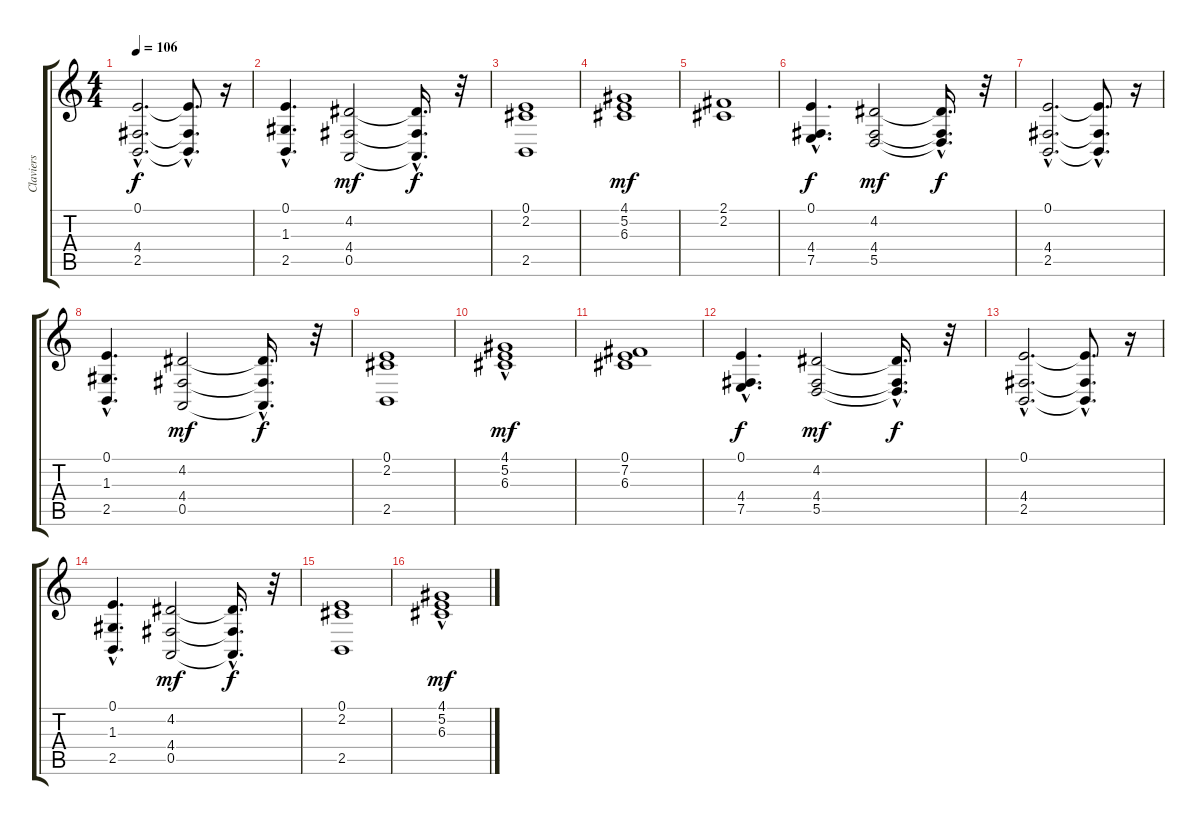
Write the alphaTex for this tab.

\track ("Claviers" "Claviers") {instrument pad3polysynth}
\staff {score tabs}
\tuning (E4 B3 G3 D3 A2 E2) {hide}
\ts (4 4)
\tempo 106
\clef g2
\ks c
(0.1{hac} 4.4{hac} 2.5{hac}).2{d dy f} (0.1{hac t} 4.4{hac t} 2.5{hac t}).8{d} r.16 |
(0.1{hac} 1.3{hac} 2.5{hac}).4{d} (4.2 4.4 0.5).2{dy mf} (4.2{hac t} 4.4{t} 0.5{t}).16{d dy f} r.32 |
(0.1 2.2 2.5).1 |
(4.1 5.2 6.3).1{dy mf} |
(2.1 2.2).1 |
(0.1{hac} 4.4 7.5).4{d dy f} (4.2 4.4 5.5).2{dy mf} (4.2{hac t} 4.4{hac t} 5.5{t}).16{d dy f} r.32 |
(0.1{hac} 4.4{hac} 2.5{hac}).2{d} (0.1{hac t} 4.4{hac t} 2.5{hac t}).8{d} r.16 |
(0.1{hac} 1.3{hac} 2.5{hac}).4{d} (4.2 4.4 0.5).2{dy mf} (4.2{hac t} 4.4{t} 0.5{t}).16{d dy f} r.32 |
(0.1 2.2 2.5).1 |
(4.1 5.2{hac} 6.3{hac}).1{dy mf} |
(0.1 7.2 6.3).1 |
(0.1{hac} 4.4 7.5).4{d dy f} (4.2 4.4 5.5).2{dy mf} (4.2{hac t} 4.4{hac t} 5.5{t}).16{d dy f} r.32 |
(0.1{hac} 4.4{hac} 2.5{hac}).2{d} (0.1{hac t} 4.4{hac t} 2.5{hac t}).8{d} r.16 |
(0.1{hac} 1.3{hac} 2.5{hac}).4{d} (4.2 4.4 0.5).2{dy mf} (4.2{hac t} 4.4{t} 0.5{t}).16{d dy f} r.32 |
(0.1 2.2 2.5).1 |
(4.1 5.2{hac} 6.3{hac}).1{dy mf}
